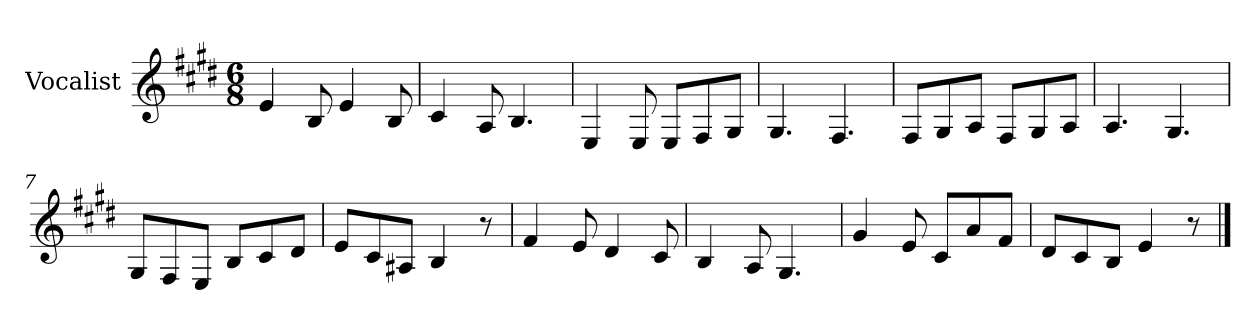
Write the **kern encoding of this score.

**kern
*part1
*staff1
*I"Vocalist
*k[f#c#g#d#]
*E:
*M6/8
=1
4e
8B
4e
8B
=2
4c#
8A
4.B
=3
4E
8E
8EL
8F#
8G#J
=4
4.G#
4.F#
=5
8F#L
8G#
8AJ
8F#L
8G#
8AJ
=6
4.A
4.G#
=7
8G#L
8F#
8EJ
8BL
8c#
8d#J
=8
8eL
8c#
8A#XJ
4B
8r
=9
4f#
8e
4d#
8c#
=10
4B
8A
4.G#
=11
4g#
8e
8c#L
8a
8f#J
=12
8d#L
8c#
8BJ
4e
8r
==
*-
